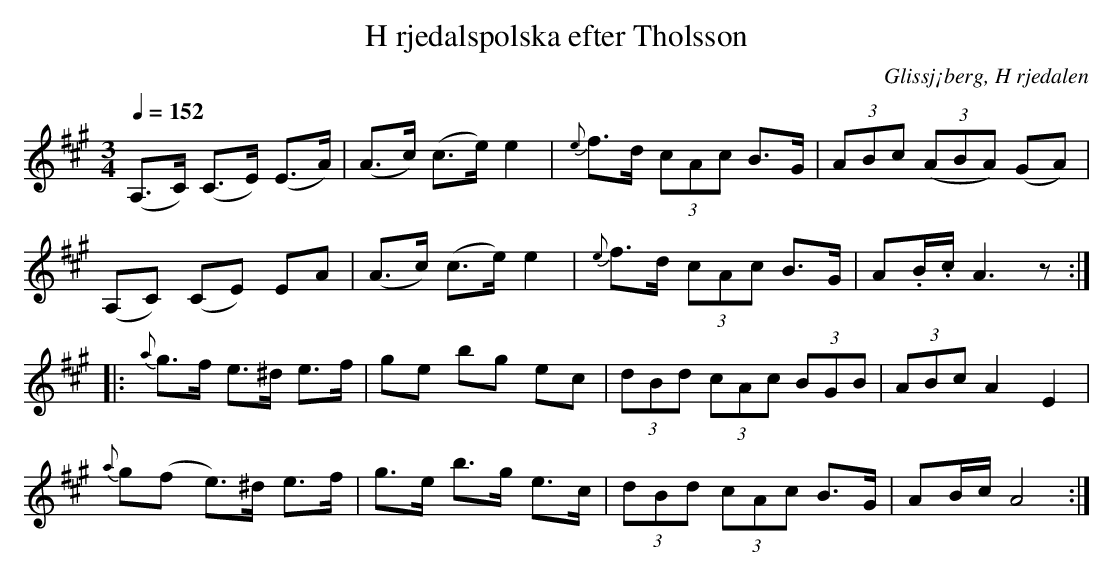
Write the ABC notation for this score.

X:1
T:H rjedalspolska efter Tholsson
O:Glissj¡berg, H rjedalen
M:3/4
L:1/8
Q:1/4=152
K:A
(A,>C) (C>E) (E>A)|(A>c) (c>e) e2|{e}f>d (3cAc B>G|(3ABc ((3ABA) (GA)|!
(A,C) (CE) EA |(A>c) (c>e) e2|{e}f>d (3cAc B>G|A.B/.c/ A3z::!
{a}g>f e>^d e>f|ge bg ec|(3dBd (3cAc (3BGB|(3ABc A2 E2|!
{a}g(f e>)^d e>f|g>e b>g e>c|(3dBd (3cAc B>G|AB/c/ A4:|]
